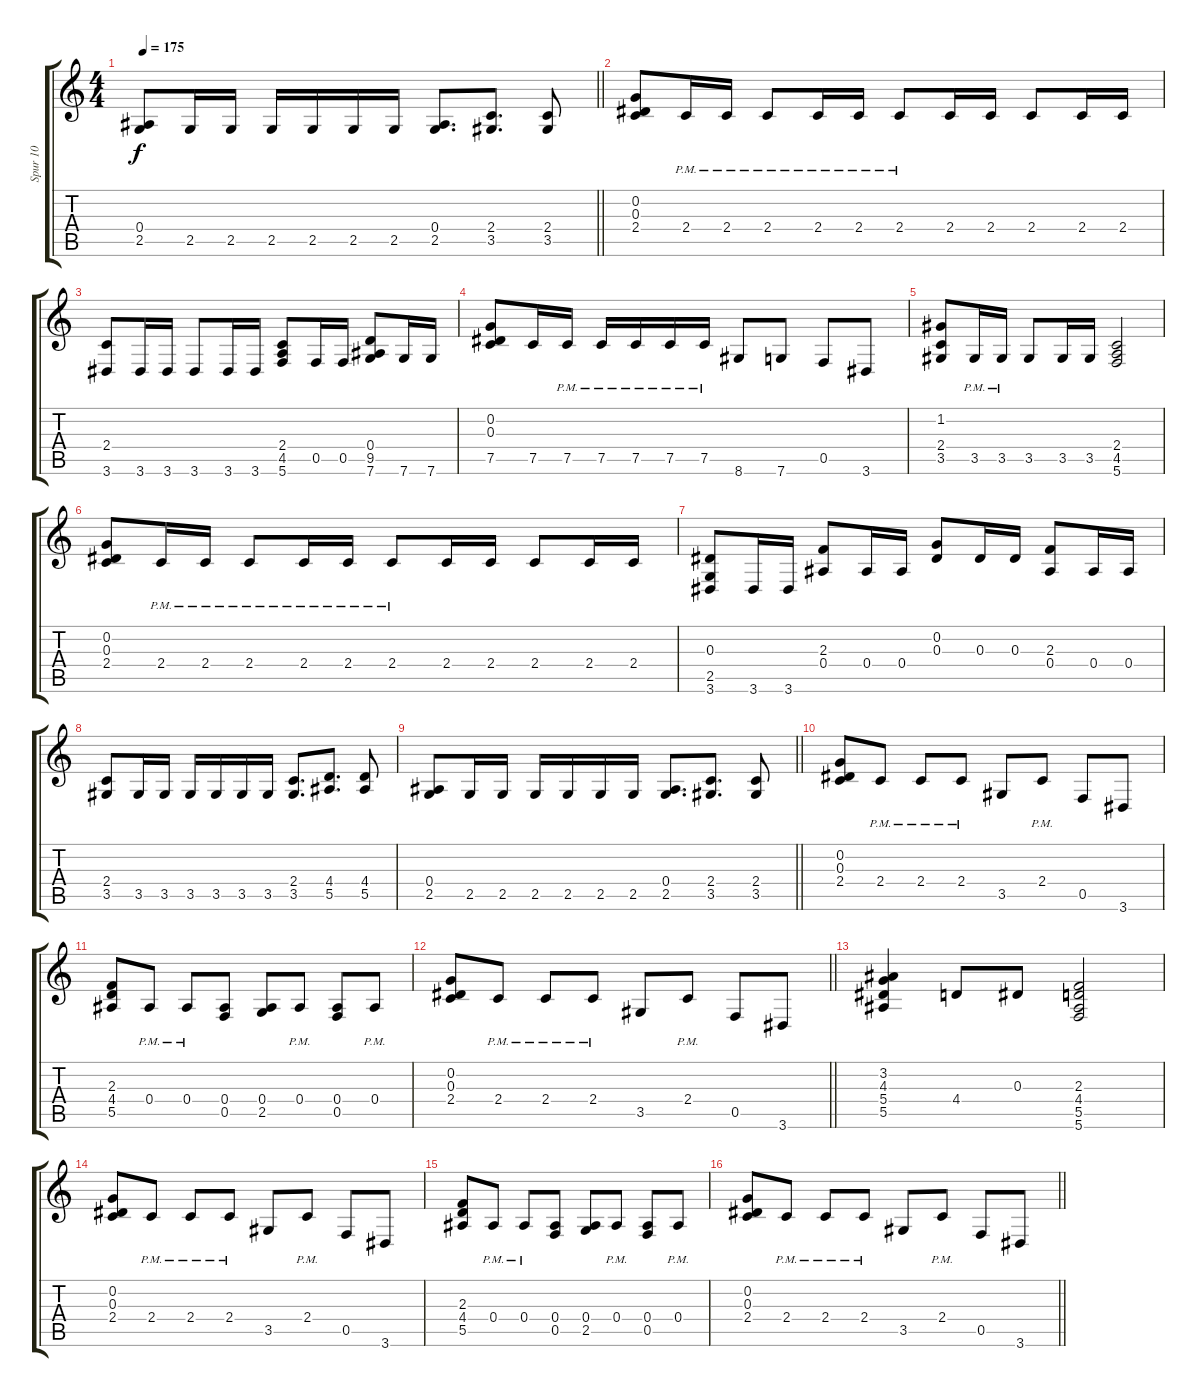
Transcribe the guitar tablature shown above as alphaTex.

\track ("Spur 10" "Spur 10") {instrument distortionguitar}
\staff {score tabs}
\tuning (C4 G3 Eb3 Bb2 F2 C2) {hide}
\ts (4 4)
\tempo 175
\clef g2
\barLineRight lightlight
\ks c
(0.4 2.5).8{dy f} 2.5.16 2.5.16 2.5.16 2.5.16 2.5.16 2.5.16 (0.4 2.5).8{d} (2.4 3.5).8{d} (2.4 3.5).8 |
(0.2 0.3 2.4).8 2.4{pm}.16 2.4{pm}.16 2.4{pm}.8 2.4{pm}.16 2.4{pm}.16 2.4{pm}.8 2.4.16 2.4.16 2.4.8 2.4.16 2.4.16 |
(2.4 3.6).8 3.6.16 3.6.16 3.6.8 3.6.16 3.6.16 (2.4 4.5 5.6).8 0.5.16 0.5.16 (0.4 9.5 7.6).8 7.6.16 7.6.16 |
(0.2 0.3 7.5).8 7.5.16 7.5{pm}.16 7.5{pm}.16 7.5{pm}.16 7.5{pm}.16 7.5{pm}.16 8.6.8 7.6.8 0.5.8 3.6.8 |
(1.2 2.4 3.5).8 3.5{pm}.16 3.5{pm}.16 3.5.8 3.5.16 3.5.16 (2.4 4.5 5.6).2 |
(0.2 0.3 2.4).8 2.4{pm}.16 2.4{pm}.16 2.4{pm}.8 2.4{pm}.16 2.4{pm}.16 2.4{pm}.8 2.4.16 2.4.16 2.4.8 2.4.16 2.4.16 |
(0.3 2.5 3.6).8 3.6.16 3.6.16 (2.3 0.4).8 0.4.16 0.4.16 (0.2 0.3).8 0.3.16 0.3.16 (2.3 0.4).8 0.4.16 0.4.16 |
(2.4 3.5).8 3.5.16 3.5.16 3.5.16 3.5.16 3.5.16 3.5.16 (2.4 3.5).8{d} (4.4 5.5).8{d} (4.4 5.5).8 |
\barLineRight lightlight
(0.4 2.5).8 2.5.16 2.5.16 2.5.16 2.5.16 2.5.16 2.5.16 (0.4 2.5).8{d} (2.4 3.5).8{d} (2.4 3.5).8 |
(0.2 0.3 2.4).8 2.4{pm}.8 2.4{pm}.8 2.4{pm}.8 3.5.8 2.4{pm}.8 0.5.8 3.6.8 |
(2.3 4.4 5.5).8 0.4{pm}.8 0.4{pm}.8 (0.4 0.5).8 (0.4 2.5).8 0.4{pm}.8 (0.4 0.5).8 0.4{pm}.8 |
\barLineRight lightlight
(0.2 0.3 2.4).8 2.4{pm}.8 2.4{pm}.8 2.4{pm}.8 3.5.8 2.4{pm}.8 0.5.8 3.6.8 |
(3.2 4.3 5.4 5.5).4 4.4.8 0.3.8 (2.3 4.4 5.5 5.6).2 |
(0.2 0.3 2.4).8 2.4{pm}.8 2.4{pm}.8 2.4{pm}.8 3.5.8 2.4{pm}.8 0.5.8 3.6.8 |
(2.3 4.4 5.5).8 0.4{pm}.8 0.4{pm}.8 (0.4 0.5).8 (0.4 2.5).8 0.4{pm}.8 (0.4 0.5).8 0.4{pm}.8 |
\barLineRight lightlight
(0.2 0.3 2.4).8 2.4{pm}.8 2.4{pm}.8 2.4{pm}.8 3.5.8 2.4{pm}.8 0.5.8 3.6.8
